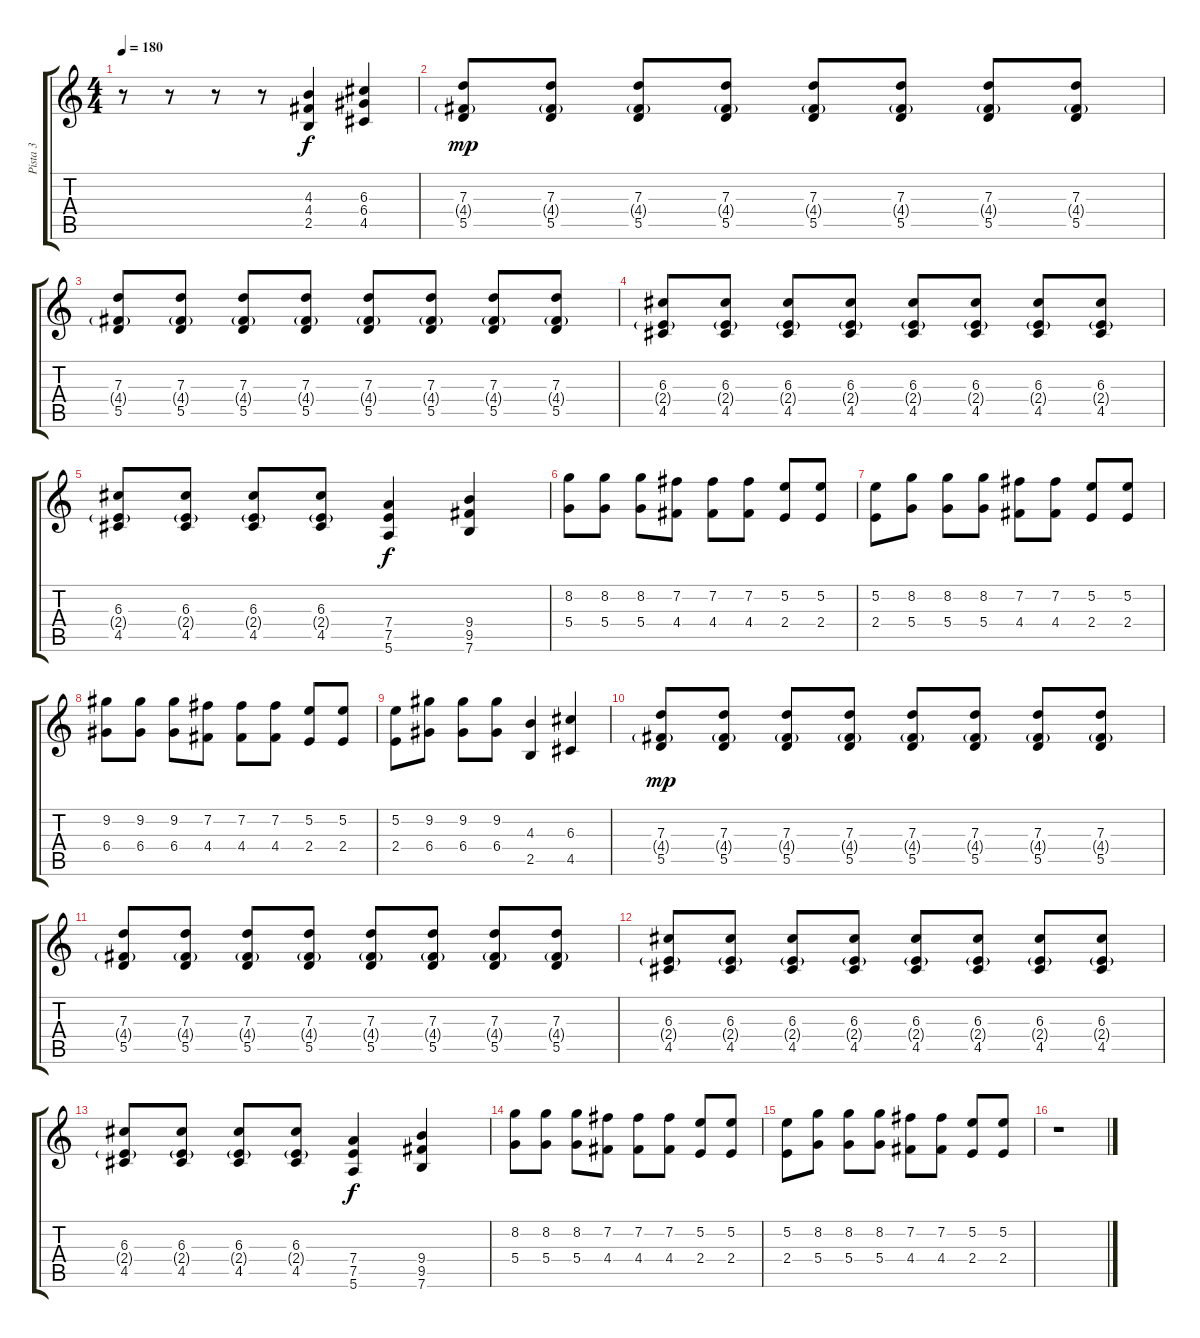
\track ("Pista 3" "Pista 3") {instrument distortionguitar}
\staff {score tabs}
\tuning (E4 B3 G3 D3 A2 E2) {hide}
\ts (4 4)
\tempo 180
\clef g2
\ks c
r.8{dy f} r.8 r.8 r.8 (4.3 4.4 2.5).4 (6.3 6.4 4.5).4 |
(7.3 4.4{g} 5.5).8{dy mp} (7.3 4.4{g} 5.5).8 (7.3 4.4{g} 5.5).8 (7.3 4.4{g} 5.5).8 (7.3 4.4{g} 5.5).8 (7.3 4.4{g} 5.5).8 (7.3 4.4{g} 5.5).8 (7.3 4.4{g} 5.5).8 |
(7.3 4.4{g} 5.5).8 (7.3 4.4{g} 5.5).8 (7.3 4.4{g} 5.5).8 (7.3 4.4{g} 5.5).8 (7.3 4.4{g} 5.5).8 (7.3 4.4{g} 5.5).8 (7.3 4.4{g} 5.5).8 (7.3 4.4{g} 5.5).8 |
(6.3 2.4{g} 4.5).8 (6.3 2.4{g} 4.5).8 (6.3 2.4{g} 4.5).8 (6.3 2.4{g} 4.5).8 (6.3 2.4{g} 4.5).8 (6.3 2.4{g} 4.5).8 (6.3 2.4{g} 4.5).8 (6.3 2.4{g} 4.5).8 |
(6.3 2.4{g} 4.5).8 (6.3 2.4{g} 4.5).8 (6.3 2.4{g} 4.5).8 (6.3 2.4{g} 4.5).8 (7.4 7.5 5.6).4{dy f} (9.4 9.5 7.6).4 |
(8.2 5.4).8 (8.2 5.4).8 (8.2 5.4).8 (7.2 4.4).8 (7.2 4.4).8 (7.2 4.4).8 (5.2 2.4).8 (5.2 2.4).8 |
(5.2 2.4).8 (8.2 5.4).8 (8.2 5.4).8 (8.2 5.4).8 (7.2 4.4).8 (7.2 4.4).8 (5.2 2.4).8 (5.2 2.4).8 |
(9.2 6.4).8 (9.2 6.4).8 (9.2 6.4).8 (7.2 4.4).8 (7.2 4.4).8 (7.2 4.4).8 (5.2 2.4).8 (5.2 2.4).8 |
(5.2 2.4).8 (9.2 6.4).8 (9.2 6.4).8 (9.2 6.4).8 (4.3 2.5).4 (6.3 4.5).4 |
(7.3 4.4{g} 5.5).8{dy mp} (7.3 4.4{g} 5.5).8 (7.3 4.4{g} 5.5).8 (7.3 4.4{g} 5.5).8 (7.3 4.4{g} 5.5).8 (7.3 4.4{g} 5.5).8 (7.3 4.4{g} 5.5).8 (7.3 4.4{g} 5.5).8 |
(7.3 4.4{g} 5.5).8 (7.3 4.4{g} 5.5).8 (7.3 4.4{g} 5.5).8 (7.3 4.4{g} 5.5).8 (7.3 4.4{g} 5.5).8 (7.3 4.4{g} 5.5).8 (7.3 4.4{g} 5.5).8 (7.3 4.4{g} 5.5).8 |
(6.3 2.4{g} 4.5).8 (6.3 2.4{g} 4.5).8 (6.3 2.4{g} 4.5).8 (6.3 2.4{g} 4.5).8 (6.3 2.4{g} 4.5).8 (6.3 2.4{g} 4.5).8 (6.3 2.4{g} 4.5).8 (6.3 2.4{g} 4.5).8 |
(6.3 2.4{g} 4.5).8 (6.3 2.4{g} 4.5).8 (6.3 2.4{g} 4.5).8 (6.3 2.4{g} 4.5).8 (7.4 7.5 5.6).4{dy f} (9.4 9.5 7.6).4 |
(8.2 5.4).8 (8.2 5.4).8 (8.2 5.4).8 (7.2 4.4).8 (7.2 4.4).8 (7.2 4.4).8 (5.2 2.4).8 (5.2 2.4).8 |
(5.2 2.4).8 (8.2 5.4).8 (8.2 5.4).8 (8.2 5.4).8 (7.2 4.4).8 (7.2 4.4).8 (5.2 2.4).8 (5.2 2.4).8 |
r.1
